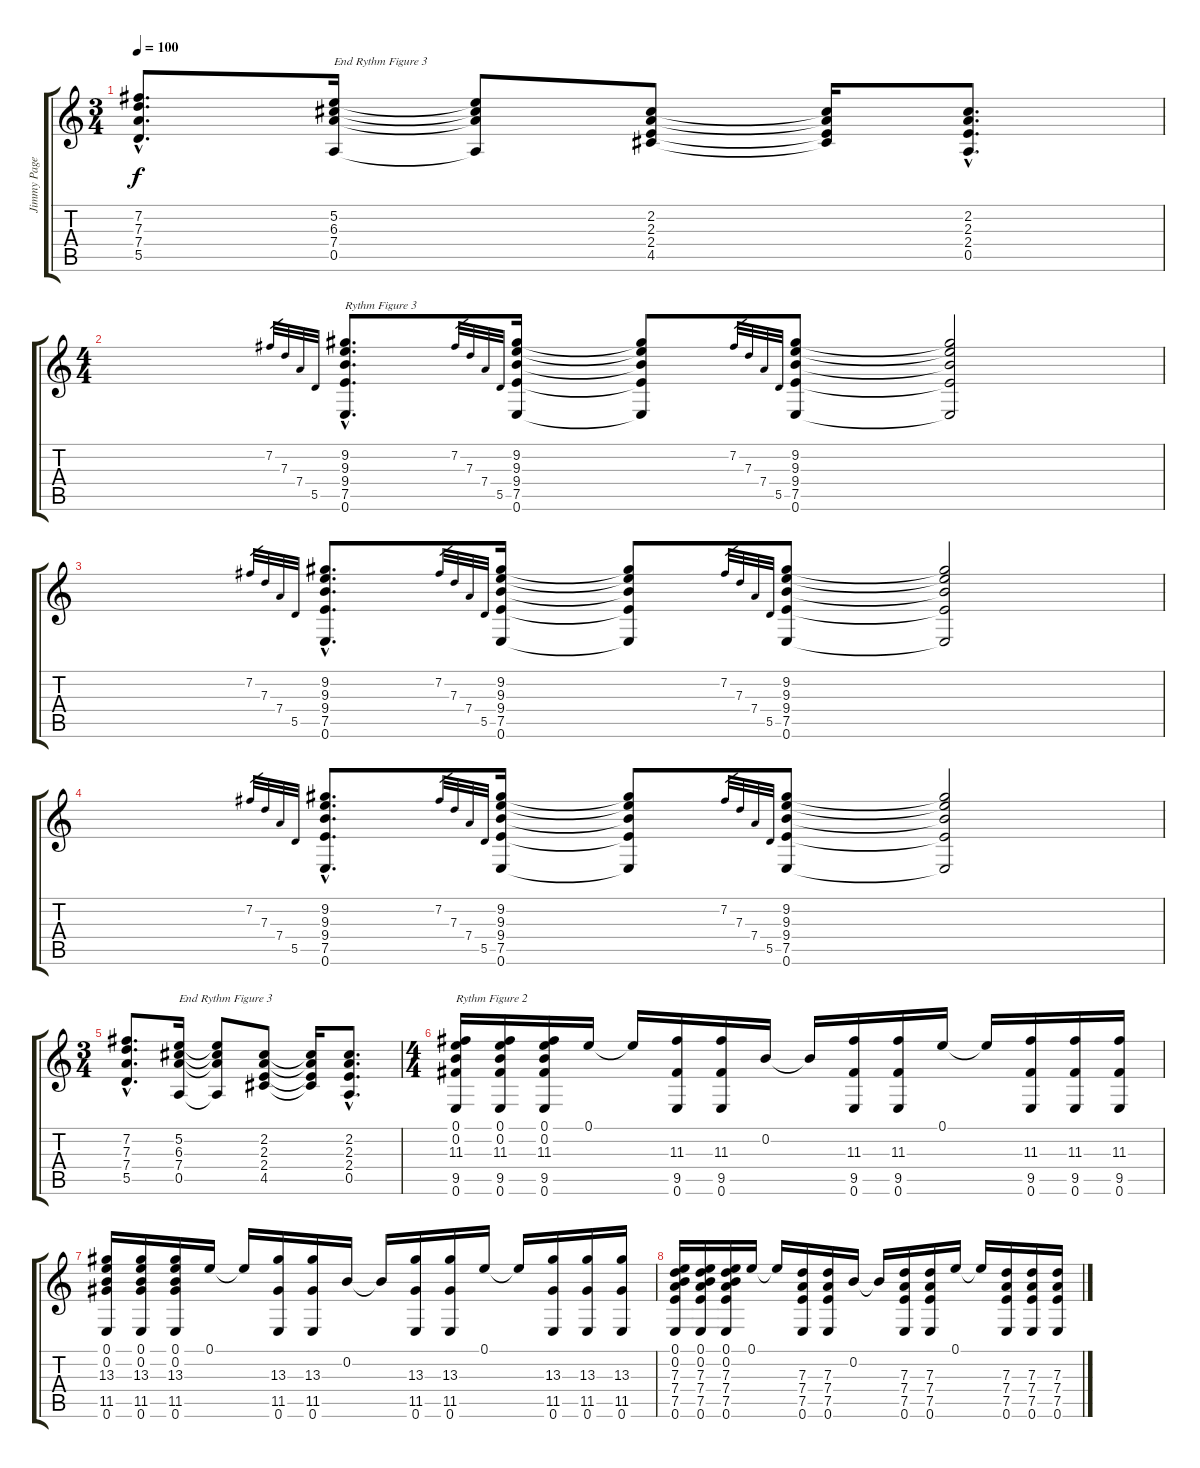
\track ("Jimmy Page Guitar 2" "Jimmy Page") {instrument electricguitarclean}
\staff {score tabs}
\tuning (E4 B3 G3 D3 A2 E2) {hide}
\ts (3 4)
\tempo 100
\clef g2
\ks c
(7.2{hac} 7.3{hac} 7.4{hac} 5.5{hac}).8{d dy f} (5.2 6.3 7.4 0.5).16{txt "End Rythm Figure 3"} (5.2{t} 6.3{t} 7.4{t} 0.5{t}).8 (2.2 2.3 2.4 4.5).8 (2.2{t} 2.3{t} 2.4{t} 4.5{t}).16 (2.2{hac} 2.3{hac} 2.4{hac} 0.5{hac}).8{d} |
\ts (4 4)
7.2.32{gr} 7.3.32{gr} 7.4.32{gr} 5.5.32{gr} (9.2{hac} 9.3{hac} 9.4{hac} 7.5{hac} 0.6{hac}).8{d txt "Rythm Figure 3"} 7.2.32{gr} 7.3.32{gr} 7.4.32{gr} 5.5.32{gr} (9.2 9.3 9.4 7.5 0.6).16 (9.2{t} 9.3{t} 9.4{t} 7.5{t} 0.6{t}).8 7.2.32{gr} 7.3.32{gr} 7.4.32{gr} 5.5.32{gr} (9.2 9.3 9.4 7.5 0.6).8 (9.2{t} 9.3{t} 9.4{t} 7.5{t} 0.6{t}).2 |
7.2.32{gr} 7.3.32{gr} 7.4.32{gr} 5.5.32{gr} (9.2{hac} 9.3{hac} 9.4{hac} 7.5{hac} 0.6{hac}).8{d} 7.2.32{gr} 7.3.32{gr} 7.4.32{gr} 5.5.32{gr} (9.2 9.3 9.4 7.5 0.6).16 (9.2{t} 9.3{t} 9.4{t} 7.5{t} 0.6{t}).8 7.2.32{gr} 7.3.32{gr} 7.4.32{gr} 5.5.32{gr} (9.2 9.3 9.4 7.5 0.6).8 (9.2{t} 9.3{t} 9.4{t} 7.5{t} 0.6{t}).2 |
7.2.32{gr} 7.3.32{gr} 7.4.32{gr} 5.5.32{gr} (9.2{hac} 9.3{hac} 9.4{hac} 7.5{hac} 0.6{hac}).8{d} 7.2.32{gr} 7.3.32{gr} 7.4.32{gr} 5.5.32{gr} (9.2 9.3 9.4 7.5 0.6).16 (9.2{t} 9.3{t} 9.4{t} 7.5{t} 0.6{t}).8 7.2.32{gr} 7.3.32{gr} 7.4.32{gr} 5.5.32{gr} (9.2 9.3 9.4 7.5 0.6).8 (9.2{t} 9.3{t} 9.4{t} 7.5{t} 0.6{t}).2 |
\ts (3 4)
(7.2{hac} 7.3{hac} 7.4{hac} 5.5{hac}).8{d} (5.2 6.3 7.4 0.5).16{txt "End Rythm Figure 3"} (5.2{t} 6.3{t} 7.4{t} 0.5{t}).8 (2.2 2.3 2.4 4.5).8 (2.2{t} 2.3{t} 2.4{t} 4.5{t}).16 (2.2{hac} 2.3{hac} 2.4{hac} 0.5{hac}).8{d} |
\ts (4 4)
(0.1 0.2 11.3 9.5 0.6).16{txt "Rythm Figure 2"} (0.1 0.2 11.3 9.5 0.6).16 (0.1 0.2 11.3 9.5 0.6).16 0.1.16 0.1{t}.16 (11.3 9.5 0.6).16 (11.3 9.5 0.6).16 0.2.16 0.2{t}.16 (11.3 9.5 0.6).16 (11.3 9.5 0.6).16 0.1.16 0.1{t}.16 (11.3 9.5 0.6).16 (11.3 9.5 0.6).16 (11.3 9.5 0.6).16 |
(0.1 0.2 13.3 11.5 0.6).16 (0.1 0.2 13.3 11.5 0.6).16 (0.1 0.2 13.3 11.5 0.6).16 0.1.16 0.1{t}.16 (13.3 11.5 0.6).16 (13.3 11.5 0.6).16 0.2.16 0.2{t}.16 (13.3 11.5 0.6).16 (13.3 11.5 0.6).16 0.1.16 0.1{t}.16 (13.3 11.5 0.6).16 (13.3 11.5 0.6).16 (13.3 11.5 0.6).16 |
(0.1 0.2 7.3 7.4 7.5 0.6).16 (0.1 0.2 7.3 7.4 7.5 0.6).16 (0.1 0.2 7.3 7.4 7.5 0.6).16 0.1.16 0.1{t}.16 (7.3 7.4 7.5 0.6).16 (7.3 7.4 7.5 0.6).16 0.2.16 0.2{t}.16 (7.3 7.4 7.5 0.6).16 (7.3 7.4 7.5 0.6).16 0.1.16 0.1{t}.16 (7.3 7.4 7.5 0.6).16 (7.3 7.4 7.5 0.6).16 (7.3 7.4 7.5 0.6).16
